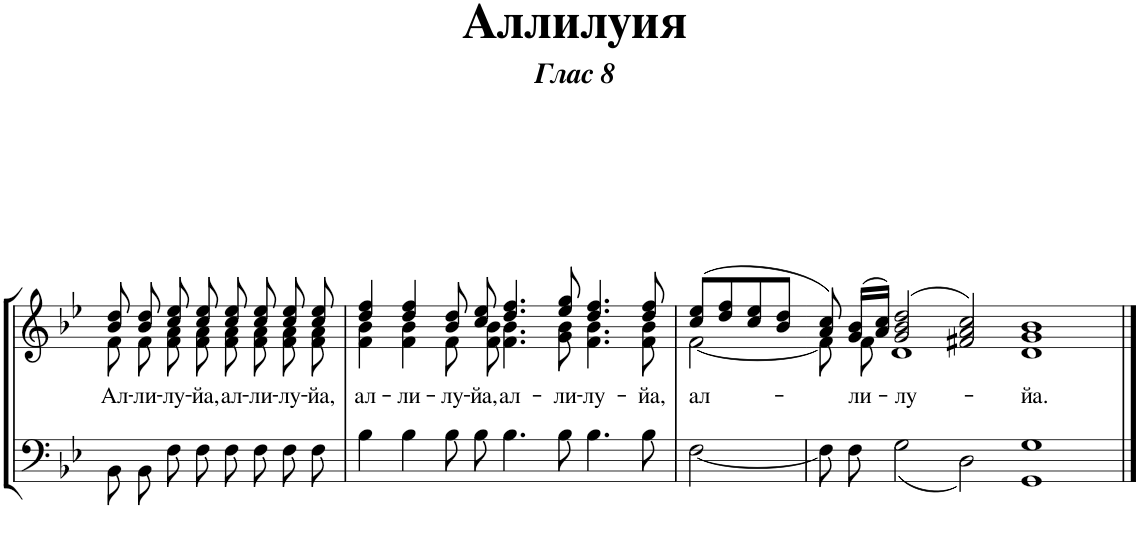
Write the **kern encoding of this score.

**kern	**kern	**text
*part1	*part1	*part1
*staff2	*staff1	*staff1
*I"Piano	*	*
*I'Pno.	*	*
*clefF4	*clefG2	*
*k[b-e-]	*k[b-e-]	*
*M20/4	*M20/4	*
=1	=1	=1
*^	*	*
!	!	!	!LO:LY:b
*	*	*^	*
00ryy	8BB-\L	8b-/ 8dd/	8f\	Ал-
!	!	!	!	!LO:LY:b
.	8BB-\	8b-/ 8dd/	8f\	-ли-
!	!	!	!	!LO:LY:b
.	8F\	8cc/ 8ee-/	8f\ 8a\	-лу-
!	!	!	!	!LO:LY:b
.	8F\	8cc/ 8ee-/	8f\ 8a\	-йа,
!	!	!	!	!LO:LY:b
.	8F\	8cc/ 8ee-/	8f\ 8a\	ал-
!	!	!	!	!LO:LY:b
.	8F\	8cc/ 8ee-/	8f\ 8a\	-ли-
!	!	!	!	!LO:LY:b
.	8F\	8cc/ 8ee-/	8f\ 8a\	-лу-
!	!	!	!	!LO:LY:b
.	8F\J	8cc/ 8ee-/	8f\ 8a\	-йа,
.	00ryy	00ryy	00ryy	.
1ryy	.	.	.	.
=2	=2	=2	=2	=2
!	!	!	!	!LO:LY:b
00ryy	4B-\	4dd/ 4ff/	4f\ 4b-\	ал-
!	!	!	!	!LO:LY:b
.	4B-\	4dd/ 4ff/	4f\ 4b-\	-ли-
!	!	!	!	!LO:LY:b
.	8B-\L	8b-/ 8dd/	8f\	-лу-
!	!	!	!	!LO:LY:b
.	8B-\J	8cc/ 8ee-/	8f\ 8b-\	-йа,
!	!	!	!	!LO:LY:b
.	4.B-\	4.dd/ 4.ff/	4.f\ 4.b-\	ал-
!	!	!	!	!LO:LY:b
.	8B-\	8ee-/ 8gg/	8g\ 8b-\	-ли-
!	!	!	!	!LO:LY:b
.	4.B-\	4.dd/ 4.ff/	4.f\ 4.b-\	-лу-
!	!	!	!	!LO:LY:b
.	8B-\	8dd/ 8ff/	8f\ 8b-\	-йа,
.	1ryy	0ryy	0ryy	.
.	1ryy	.	.	.
.	1ryy	1ryy	1ryy	.
1ryy	.	.	.	.
.	4ryy	4ryy	4ryy	.
=3	=3	=3	=3	=3
!	!	!	!	!LO:LY:b
4ryy	[2F\	(8cc/ 8ee-/L	[2f\	ал-
.	.	8dd/ 8ff/	.	.
4ryy	.	8cc/ 8ee-/	.	.
.	.	8b-/ 8dd/J	.	.
=4-	=4-	=4-	=4-	=4-
4ryy	8F\L]	8a/ 8cc/)	8f\]	.
!	!	!	!	!LO:LY:b
.	8F\J	(16g/ 16b-/LL	8f\	-ли-
.	.	16a/ 16cc/JJ)	.	.
!	!	!	!	!LO:LY:b
1ryy	2G\	(2g/ 2b-/ 2dd/	1d	-лу-
.	2D\	2f#X/ 2a/ 2cc/)	.	.
!	!	!	!	!LO:LY:b
1ryy	1GG 1G	1g 1b-	1d	-йа.
*v	*v	*	*	*
*	*v	*v	*
==	==	==
*-	*-	*-
